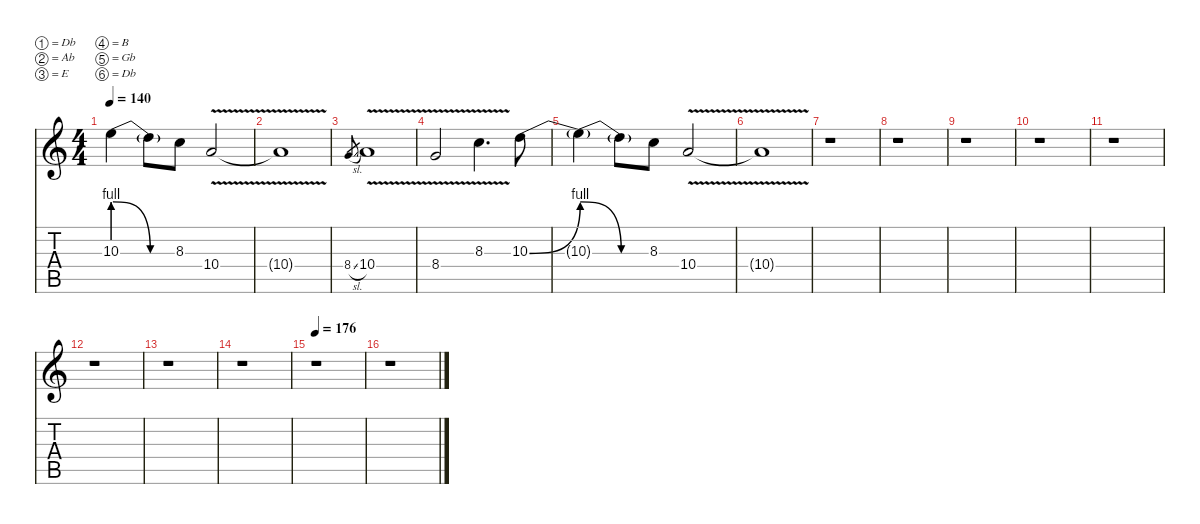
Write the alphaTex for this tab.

\defaultSystemsLayout 4
\hideDynamics
\bracketExtendMode nobrackets
\singleTrackTrackNamePolicy hidden
\multiTrackTrackNamePolicy hidden
\firstSystemTrackNameMode fullname
\firstSystemTrackNameOrientation horizontal
\otherSystemsTrackNameOrientation horizontal
\track ("2nd Guitar" "dist.guit.") {instrument distortionguitar}
\staff {score tabs}
\tuning (Db4 Ab3 E3 B2 Gb2 Db2)
\ts (4 4)
\tempo 140
\clef g2
\ks c
10.3{be (release 0 4 60 0) t}.4{dy f beam Down} 10.3{be (hold 0 0 60 0) t}.8{beam Down} 8.3.8{beam Down} 10.4{v}.2{beam Up} |
10.4{v t}.1{beam Up} |
8.4{sl}.8{gr dy mf beam Up} 10.4{v}.1{dy f beam Up} |
8.4{v}.2{beam Up} 8.3{v}.4{d beam Down} 10.3{be (bend 0 0 60 4)}.8{beam Down} |
10.3{be (release 0 4 60 0) t}.4{beam Down} 10.3{be (hold 0 0 60 0) t}.8{beam Down} 8.3.8{beam Down} 10.4{v}.2{beam Up} |
10.4{v t}.1{beam Up} |
r.1{beam Down} |
r.1{beam Down} |
r.1{beam Down} |
r.1{beam Down} |
r.1{beam Down} |
r.1{beam Down} |
r.1{beam Down} |
r.1{beam Down} |
\tempo 176
r.1{beam Down} |
r.1{beam Down}
